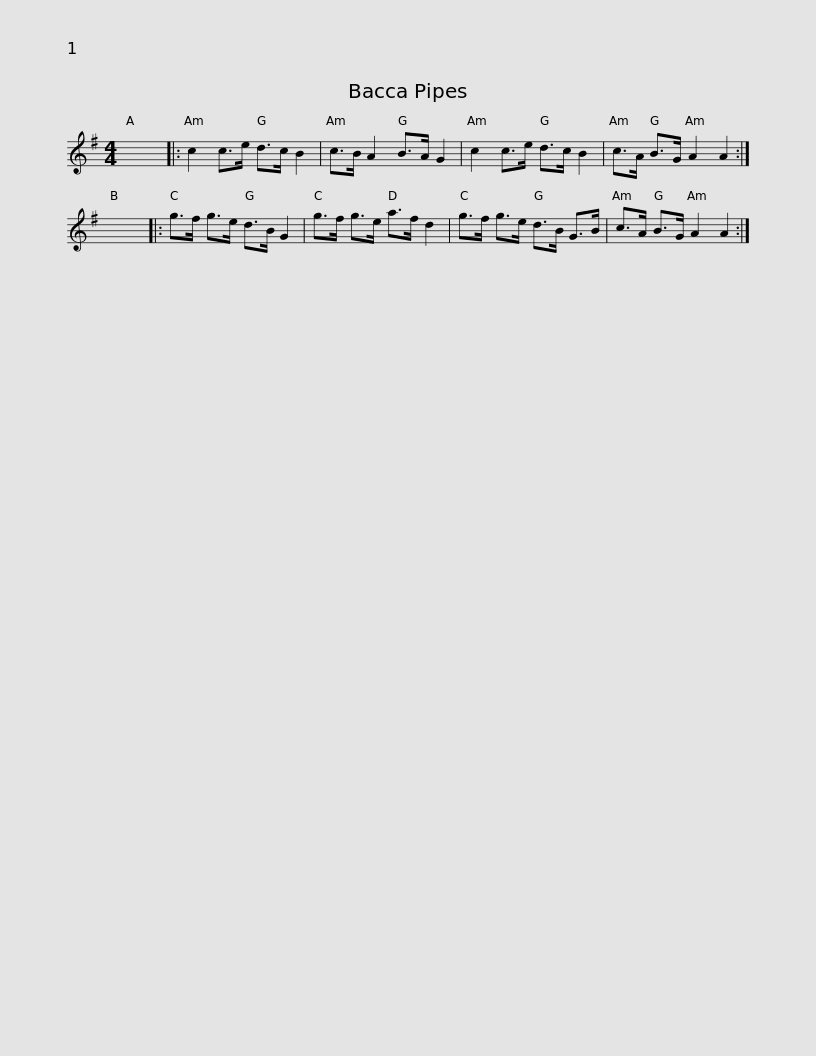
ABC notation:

X:1
L:1/8
M:4/4
I:linebreak $
K:G
V:1 treble
V:1
 x8 |: c2 c>e d>c B2 | c>B A2 B>A G2 | c2 c>e d>c B2 | c>A B>G A2 A2 :| %5
 x8 |: g>f g>e d>B G2 |$ g>f g>e a>f d2 | g>f g>e d>B G>B | c>A B>G A2 A2 :| %10
